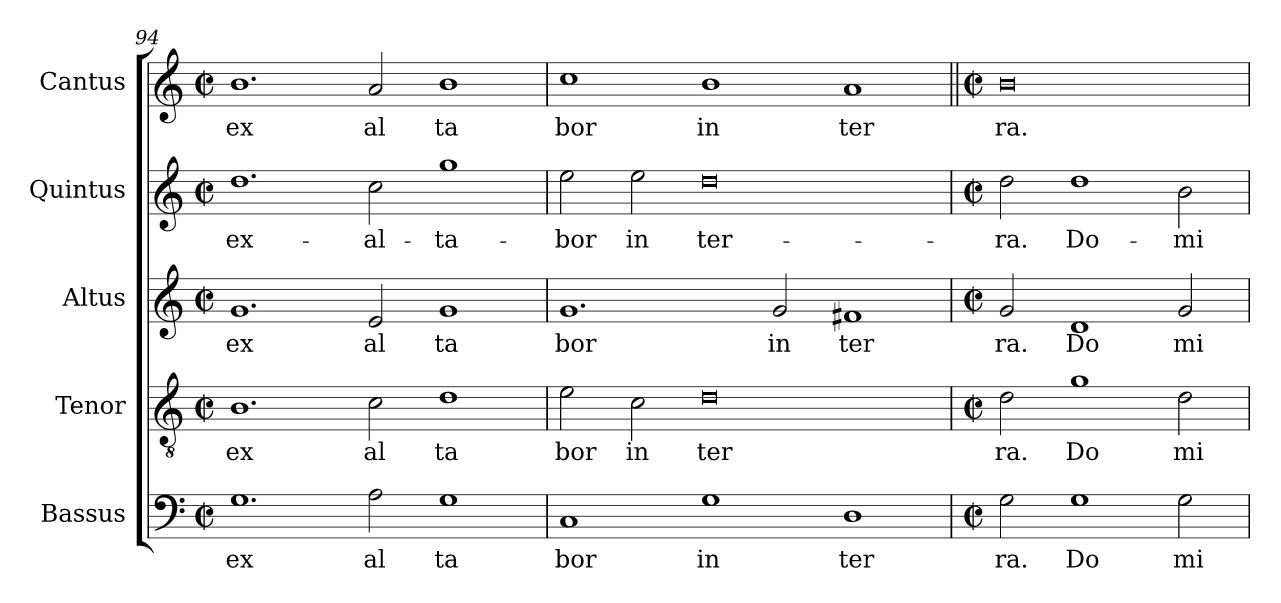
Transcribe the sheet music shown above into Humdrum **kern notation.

**kern	**text	**kern	**text	**kern	**text	**kern	**text	**kern	**text
*part5	*part5	*part4	*part4	*part3	*part3	*part2	*part2	*part1	*part1
*staff5	*staff5	*staff4	*staff4	*staff3	*staff3	*staff2	*staff2	*staff1	*staff1
*I"Bassus	*	*I"Tenor	*	*I"Altus	*	*I"Quintus	*	*I"Cantus	*
*clefF4	*	*clefGv2	*	*clefG2	*	*clefG2	*	*clefG2	*
*M2/2	*	*M2/2	*	*M2/2	*	*M2/2	*	*M2/2	*
*met(c|)	*	*met(c|)	*	*met(c|)	*	*met(c|)	*	*met(c|)	*
=94	=94	=94	=94	=94	=94	=94	=94	=94	=94
!	!LO:LY:b:cj	!	!LO:LY:b:cj	!	!LO:LY:b:cj	!	!LO:LY:b:cj	!	!LO:LY:b:cj
1.G	ex	1.B	ex	1.g	ex	1.dd	ex-	1.b	ex
!	!LO:LY:b:cj	!	!LO:LY:b:cj	!	!LO:LY:b:cj	!	!LO:LY:b:cj	!	!LO:LY:b:cj
2A\	al	2c\	al	2e/	al	2cc\	-al-	2a/	al
!	!LO:LY:b:cj	!	!LO:LY:b:cj	!	!LO:LY:b:cj	!	!LO:LY:b:cj	!	!LO:LY:b:cj
1G	ta	1d	ta	1g	ta	1gg	-ta-	1b	ta
=95	=95	=95	=95	=95	=95	=95	=95	=95	=95
!	!LO:LY:b:cj	!	!LO:LY:b:cj	!	!LO:LY:b:cj	!	!LO:LY:b:cj	!	!LO:LY:b:cj
1C	bor	2e\	bor	1.g	bor	2ee\	-bor	1cc	bor
!	!	!	!LO:LY:b:cj	!	!	!	!LO:LY:b:cj	!	!
.	.	2c\	in	.	.	2ee\	in	.	.
!	!LO:LY:b:cj	!	!LO:LY:b:cj	!	!	!	!LO:LY:b:cj	!	!LO:LY:b:cj
1G	in	0d	ter	.	.	0dd	ter-	1b	in
!	!	!	!	!	!LO:LY:b:cj	!	!	!	!
.	.	.	.	2g/	in	.	.	.	.
!	!LO:LY:b:cj	!	!	!	!LO:LY:b:cj	!	!	!	!LO:LY:b:cj
1D	ter	.	.	1f#X	ter	.	.	1a	ter
=96	=96||	=96	=96||	=96	=96||	=96	=96||	=96||	=96||
*M2/2	*	*M2/2	*	*M2/2	*	*M2/2	*	*M2/2	*
*met(c|)	*	*met(c|)	*	*met(c|)	*	*met(c|)	*	*met(c|)	*
!	!LO:LY:b:cj	!	!LO:LY:b:cj	!	!LO:LY:b:cj	!	!LO:LY:b:cj	!	!LO:LY:b:cj
2G\	ra.	2d\	ra.	2g/	ra.	2dd\	-ra.	0b	ra.
!	!LO:LY:b:cj	!	!LO:LY:b:cj	!	!LO:LY:b:cj	!	!LO:LY:b:cj	!	!
1G	Do	1g	Do	1d	Do	1dd	Do-	.	.
!	!LO:LY:b:cj	!	!LO:LY:b:cj	!	!LO:LY:b:cj	!	!LO:LY:b:cj	!	!
2G\	mi	2d\	mi	2g/	mi	2b\	-mi-	.	.
=	=	=	=	=	=	=	=	=	=
*-	*-	*-	*-	*-	*-	*-	*-	*-	*-
